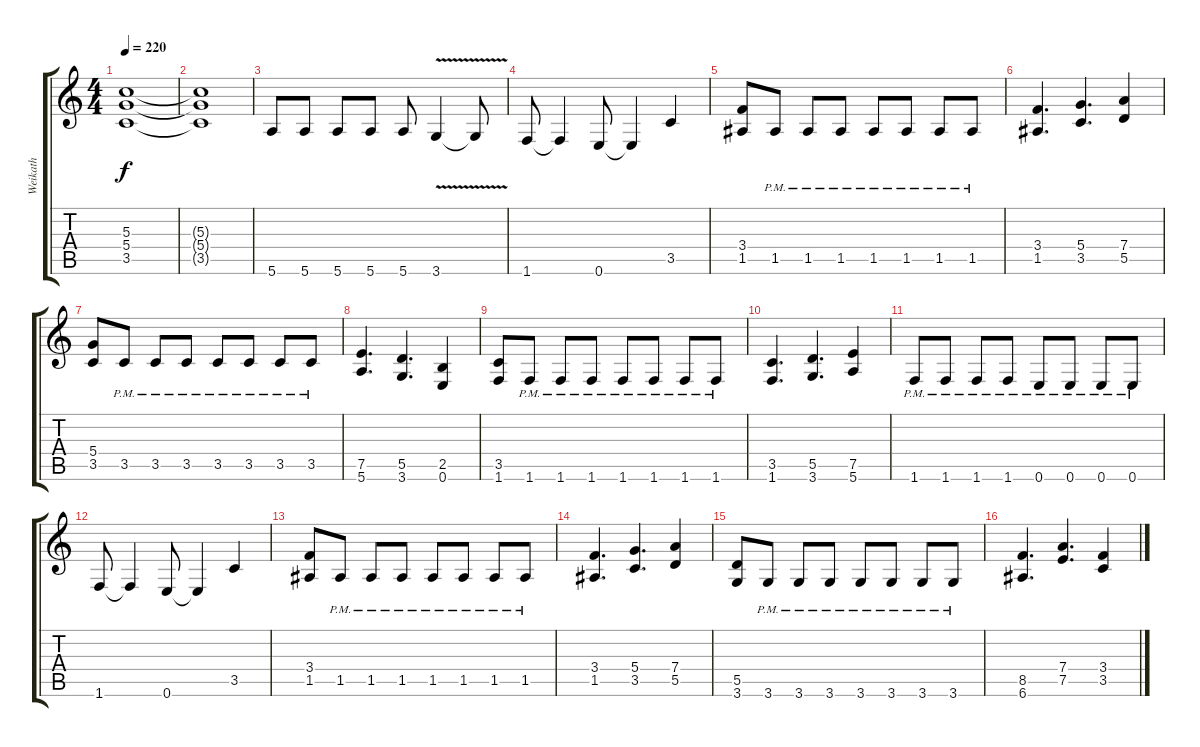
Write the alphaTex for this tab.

\track ("Weikath" "Weikath") {instrument distortionguitar}
\staff {score tabs}
\tuning (E4 B3 G3 D3 A2 E2) {hide}
\ts (4 4)
\tempo 220
\clef g2
\ks c
(5.3 5.4 3.5).1{dy f} |
(5.3{t} 5.4{t} 3.5{t}).1 |
5.6.8 5.6.8 5.6.8 5.6.8 5.6.8 3.6{v}.4 3.6{t}.8 |
1.6.8 1.6{t}.4 0.6.8 0.6{t}.4 3.5.4 |
(3.4 1.5).8 1.5{pm}.8 1.5{pm}.8 1.5{pm}.8 1.5{pm}.8 1.5{pm}.8 1.5{pm}.8 1.5{pm}.8 |
(3.4 1.5).4{d} (5.4 3.5).4{d} (7.4 5.5).4 |
(5.4 3.5).8 3.5{pm}.8 3.5{pm}.8 3.5{pm}.8 3.5{pm}.8 3.5{pm}.8 3.5{pm}.8 3.5{pm}.8 |
(7.5 5.6).4{d} (5.5 3.6).4{d} (2.5 0.6).4 |
(3.5 1.6).8 1.6{pm}.8 1.6{pm}.8 1.6{pm}.8 1.6{pm}.8 1.6{pm}.8 1.6{pm}.8 1.6{pm}.8 |
(3.5 1.6).4{d} (5.5 3.6).4{d} (7.5 5.6).4 |
1.6{pm}.8 1.6{pm}.8 1.6{pm}.8 1.6{pm}.8 0.6{pm}.8 0.6{pm}.8 0.6{pm}.8 0.6{pm}.8 |
1.6.8 1.6{t}.4 0.6.8 0.6{t}.4 3.5.4 |
(3.4 1.5).8 1.5{pm}.8 1.5{pm}.8 1.5{pm}.8 1.5{pm}.8 1.5{pm}.8 1.5{pm}.8 1.5{pm}.8 |
(3.4 1.5).4{d} (5.4 3.5).4{d} (7.4 5.5).4 |
(5.5 3.6).8 3.6{pm}.8 3.6{pm}.8 3.6{pm}.8 3.6{pm}.8 3.6{pm}.8 3.6{pm}.8 3.6{pm}.8 |
(8.5 6.6).4{d} (7.4 7.5).4{d} (3.4 3.5).4
